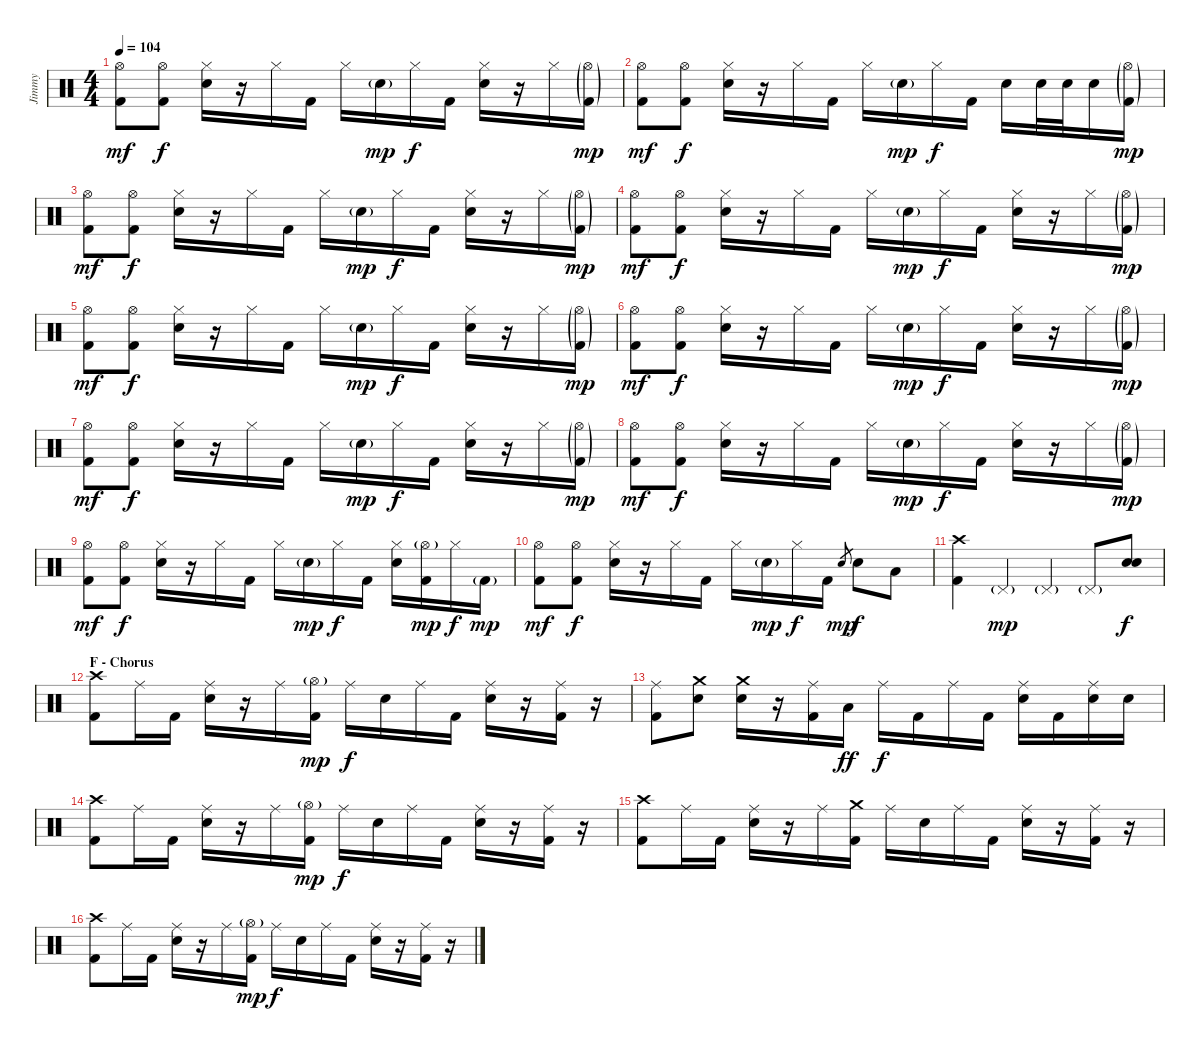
\track ("Jimmy" "Jimmy") {instrument percussion}
\staff {score}
\articulation defaults
\ts (4 4)
\tempo 104
\clef neutral
\ks c
("Hi-Hat (open)" "Kick (hit) 2").8{dy mf} ("Hi-Hat (open)" "Kick (hit) 2").8{dy f} ("Hi-Hat (closed)" "Electric Snare (hit)").16 r.16 "Hi-Hat (closed)".16 "Kick (hit) 2".16 "Hi-Hat (closed)".16 "Electric Snare (hit)"{g}.16{dy mp} "Hi-Hat (closed)".16{dy f} "Kick (hit) 2".16 ("Hi-Hat (closed)" "Electric Snare (hit)").16 r.16 "Hi-Hat (closed)".16 ("Hi-Hat (open)"{g} "Kick (hit) 2"{g}).16{dy mp} |
("Hi-Hat (open)" "Kick (hit) 2").8{dy mf} ("Hi-Hat (open)" "Kick (hit) 2").8{dy f} ("Hi-Hat (closed)" "Electric Snare (hit)").16 r.16 "Hi-Hat (closed)".16 "Kick (hit) 2".16 "Hi-Hat (closed)".16 "Electric Snare (hit)"{g}.16{dy mp} "Hi-Hat (closed)".16{dy f} "Kick (hit) 2".16 "Electric Snare (hit)".16 "Electric Snare (hit)".32 "Electric Snare (hit)".32 "Electric Snare (hit)".16 ("Hi-Hat (open)"{g} "Kick (hit) 2"{g}).16{dy mp} |
("Hi-Hat (open)" "Kick (hit) 2").8{dy mf} ("Hi-Hat (open)" "Kick (hit) 2").8{dy f} ("Hi-Hat (closed)" "Electric Snare (hit)").16 r.16 "Hi-Hat (closed)".16 "Kick (hit) 2".16 "Hi-Hat (closed)".16 "Electric Snare (hit)"{g}.16{dy mp} "Hi-Hat (closed)".16{dy f} "Kick (hit) 2".16 ("Hi-Hat (closed)" "Electric Snare (hit)").16 r.16 "Hi-Hat (closed)".16 ("Hi-Hat (open)"{g} "Kick (hit) 2"{g}).16{dy mp} |
("Hi-Hat (open)" "Kick (hit) 2").8{dy mf} ("Hi-Hat (open)" "Kick (hit) 2").8{dy f} ("Hi-Hat (closed)" "Electric Snare (hit)").16 r.16 "Hi-Hat (closed)".16 "Kick (hit) 2".16 "Hi-Hat (closed)".16 "Electric Snare (hit)"{g}.16{dy mp} "Hi-Hat (closed)".16{dy f} "Kick (hit) 2".16 ("Hi-Hat (closed)" "Electric Snare (hit)").16 r.16 "Hi-Hat (closed)".16 ("Hi-Hat (open)"{g} "Kick (hit) 2"{g}).16{dy mp} |
("Hi-Hat (open)" "Kick (hit) 2").8{dy mf} ("Hi-Hat (open)" "Kick (hit) 2").8{dy f} ("Hi-Hat (closed)" "Electric Snare (hit)").16 r.16 "Hi-Hat (closed)".16 "Kick (hit) 2".16 "Hi-Hat (closed)".16 "Electric Snare (hit)"{g}.16{dy mp} "Hi-Hat (closed)".16{dy f} "Kick (hit) 2".16 ("Hi-Hat (closed)" "Electric Snare (hit)").16 r.16 "Hi-Hat (closed)".16 ("Hi-Hat (open)"{g} "Kick (hit) 2"{g}).16{dy mp} |
("Hi-Hat (open)" "Kick (hit) 2").8{dy mf} ("Hi-Hat (open)" "Kick (hit) 2").8{dy f} ("Hi-Hat (closed)" "Electric Snare (hit)").16 r.16 "Hi-Hat (closed)".16 "Kick (hit) 2".16 "Hi-Hat (closed)".16 "Electric Snare (hit)"{g}.16{dy mp} "Hi-Hat (closed)".16{dy f} "Kick (hit) 2".16 ("Hi-Hat (closed)" "Electric Snare (hit)").16 r.16 "Hi-Hat (closed)".16 ("Hi-Hat (open)"{g} "Kick (hit) 2"{g}).16{dy mp} |
("Hi-Hat (open)" "Kick (hit) 2").8{dy mf} ("Hi-Hat (open)" "Kick (hit) 2").8{dy f} ("Hi-Hat (closed)" "Electric Snare (hit)").16 r.16 "Hi-Hat (closed)".16 "Kick (hit) 2".16 "Hi-Hat (closed)".16 "Electric Snare (hit)"{g}.16{dy mp} "Hi-Hat (closed)".16{dy f} "Kick (hit) 2".16 ("Hi-Hat (closed)" "Electric Snare (hit)").16 r.16 "Hi-Hat (closed)".16 ("Hi-Hat (open)"{g} "Kick (hit) 2"{g}).16{dy mp} |
("Hi-Hat (open)" "Kick (hit) 2").8{dy mf} ("Hi-Hat (open)" "Kick (hit) 2").8{dy f} ("Hi-Hat (closed)" "Electric Snare (hit)").16 r.16 "Hi-Hat (closed)".16 "Kick (hit) 2".16 "Hi-Hat (closed)".16 "Electric Snare (hit)"{g}.16{dy mp} "Hi-Hat (closed)".16{dy f} "Kick (hit) 2".16 ("Hi-Hat (closed)" "Electric Snare (hit)").16 r.16 "Hi-Hat (closed)".16 ("Hi-Hat (open)"{g} "Kick (hit) 2"{g}).16{dy mp} |
("Hi-Hat (open)" "Kick (hit) 2").8{dy mf} ("Hi-Hat (open)" "Kick (hit) 2").8{dy f} ("Hi-Hat (closed)" "Electric Snare (hit)").16 r.16 "Hi-Hat (closed)".16 "Kick (hit) 2".16 "Hi-Hat (closed)".16 "Electric Snare (hit)"{g}.16{dy mp} "Hi-Hat (closed)".16{dy f} "Kick (hit) 2".16 ("Hi-Hat (closed)" "Electric Snare (hit)").16 ("Hi-Hat (open)"{g} "Kick (hit) 2").16{dy mp} "Hi-Hat (closed)".16{dy f} "Kick (hit) 2"{g}.16{dy mp} |
("Hi-Hat (open)" "Kick (hit) 2").8{dy mf} ("Hi-Hat (open)" "Kick (hit) 2").8{dy f} ("Hi-Hat (closed)" "Electric Snare (hit)").16 r.16 "Hi-Hat (closed)".16 "Kick (hit) 2".16 "Hi-Hat (closed)".16 "Electric Snare (hit)"{g}.16{dy mp} "Hi-Hat (closed)".16{dy f} "Kick (hit) 2".16 "Electric Snare (hit)".8{gr dy mp} "Electric Snare (hit)".8{dy f} "Low Tom (hit)".8 |
("Crash high (hit)" "Kick (hit) 2").4 "Pedal Hi-Hat (hit)"{g}.4{dy mp} "Pedal Hi-Hat (hit)"{g}.4 "Pedal Hi-Hat (hit)"{g}.8 ("Electric Snare (hit)" "Electric Snare (hit)").8{dy f} |
\section ("" "F - Chorus")
("Crash high (hit)" "Kick (hit) 2").8 "Ride (middle)".16 "Kick (hit) 2".16 ("Ride (middle)" "Electric Snare (hit)").16 r.16 "Ride (middle)".16 ("Hi-Hat (open)"{g} "Kick (hit) 2").16{dy mp} "Ride (middle)".16{dy f} "Electric Snare (hit)".16 "Ride (middle)".16 "Kick (hit) 2".16 ("Ride (middle)" "Electric Snare (hit)").16 r.16 ("Ride (middle)" "Kick (hit) 2").16 r.16 |
("Ride (middle)" "Kick (hit) 2").8 ("Crash medium (hit)" "Electric Snare (hit)").8 ("Crash medium (hit)" "Electric Snare (hit)").16 r.16 ("Ride (middle)" "Kick (hit) 2").16 "Low Tom (hit)".16{dy ff} "Ride (middle)".16{dy f} "Kick (hit) 2".16 "Ride (middle)".16 "Kick (hit) 2".16 ("Ride (middle)" "Electric Snare (hit)").16 "Kick (hit) 2".16 ("Ride (middle)" "Electric Snare (hit)").16 "Electric Snare (hit)".16 |
("Crash high (hit)" "Kick (hit) 2").8 "Ride (middle)".16 "Kick (hit) 2".16 ("Ride (middle)" "Electric Snare (hit)").16 r.16 "Ride (middle)".16 ("Hi-Hat (open)"{g} "Kick (hit) 2").16{dy mp} "Ride (middle)".16{dy f} "Electric Snare (hit)".16 "Ride (middle)".16 "Kick (hit) 2".16 ("Ride (middle)" "Electric Snare (hit)").16 r.16 ("Ride (middle)" "Kick (hit) 2").16 r.16 |
("Crash high (hit)" "Kick (hit) 2").8 "Ride (middle)".16 "Kick (hit) 2".16 ("Ride (middle)" "Electric Snare (hit)").16 r.16 "Ride (middle)".16 ("Crash medium (hit)" "Kick (hit) 2").16 "Ride (middle)".16 "Electric Snare (hit)".16 "Ride (middle)".16 "Kick (hit) 2".16 ("Ride (middle)" "Electric Snare (hit)").16 r.16 ("Ride (middle)" "Kick (hit) 2").16 r.16 |
("Crash high (hit)" "Kick (hit) 2").8 "Ride (middle)".16 "Kick (hit) 2".16 ("Ride (middle)" "Electric Snare (hit)").16 r.16 "Ride (middle)".16 ("Hi-Hat (open)"{g} "Kick (hit) 2").16{dy mp} "Ride (middle)".16{dy f} "Electric Snare (hit)".16 "Ride (middle)".16 "Kick (hit) 2".16 ("Ride (middle)" "Electric Snare (hit)").16 r.16 ("Ride (middle)" "Kick (hit) 2").16 r.16
